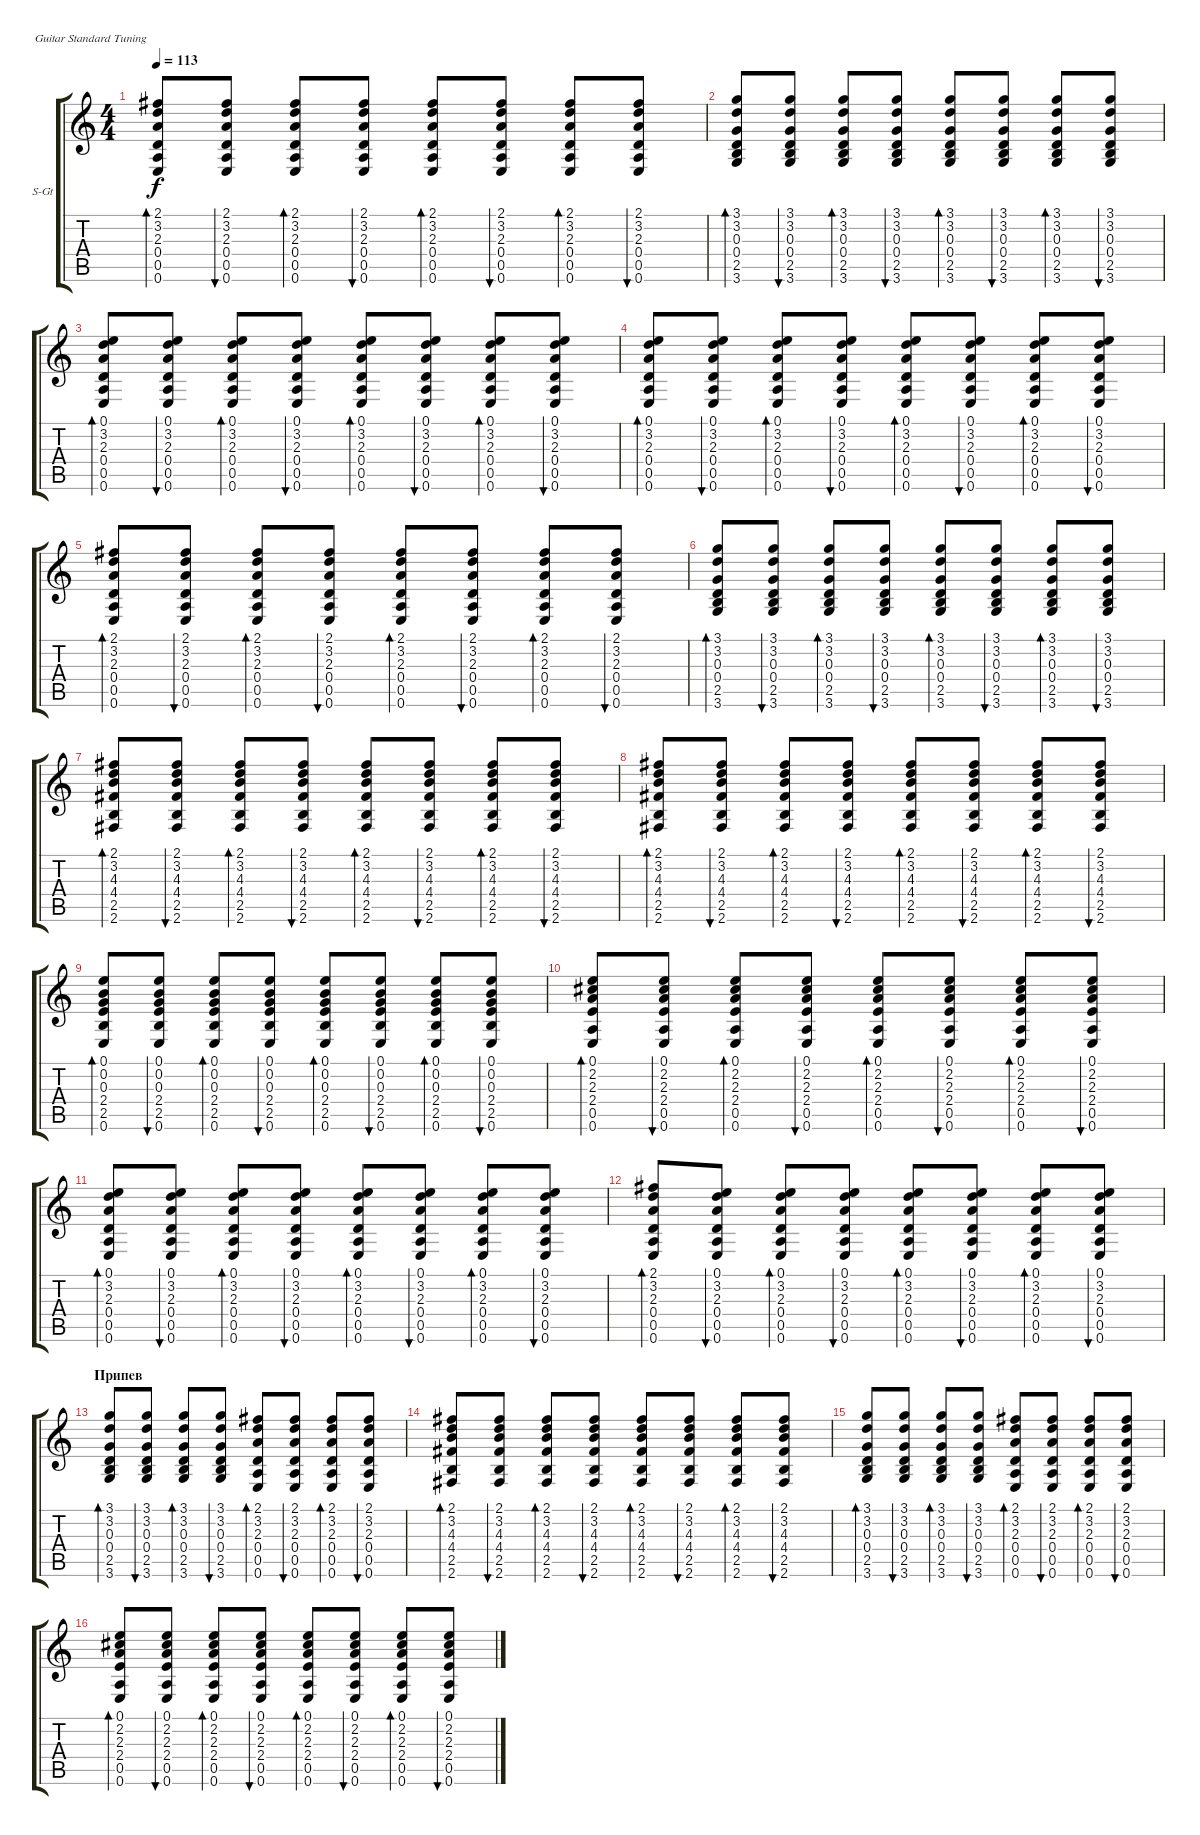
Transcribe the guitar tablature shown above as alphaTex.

\defaultSystemsLayout 4
\bracketExtendMode groupsimilarinstruments
\firstSystemTrackNameOrientation horizontal
\otherSystemsTrackNameOrientation horizontal
\track ("В. Бутусов (гитара)" "S-Gt") {instrument acousticguitarsteel}
\staff {score tabs}
\tuning (E4 B3 G3 D3 A2 E2)
\ts (4 4)
\tempo 113
\clef g2
\ks c
(2.1 3.2 2.3 0.4 0.5 0.6).8{bd 30 dy f} (2.1 3.2 2.3 0.4 0.5 0.6).8{bu 30} (2.1 3.2 2.3 0.4 0.5 0.6).8{bd 30} (2.1 3.2 2.3 0.4 0.5 0.6).8{bu 30} (2.1 3.2 2.3 0.4 0.5 0.6).8{bd 30} (2.1 3.2 2.3 0.4 0.5 0.6).8{bu 30} (2.1 3.2 2.3 0.4 0.5 0.6).8{bd 30} (2.1 3.2 2.3 0.4 0.5 0.6).8{bu 30} |
(3.1 3.2 0.3 0.4 2.5 3.6).8{bd 37} (3.1 3.2 0.3 0.4 2.5 3.6).8{bu 36} (3.1 3.2 0.3 0.4 2.5 3.6).8{bd 37} (3.1 3.2 0.3 0.4 2.5 3.6).8{bu 36} (3.1 3.2 0.3 0.4 2.5 3.6).8{bd 37} (3.1 3.2 0.3 0.4 2.5 3.6).8{bu 36} (3.1 3.2 0.3 0.4 2.5 3.6).8{bd 37} (3.1 3.2 0.3 0.4 2.5 3.6).8{bu 36} |
(0.1 3.2 2.3 0.4 0.5 0.6).8{bd 30} (0.1 3.2 2.3 0.4 0.5 0.6).8{bu 30} (0.1 3.2 2.3 0.4 0.5 0.6).8{bd 30} (0.1 3.2 2.3 0.4 0.5 0.6).8{bu 30} (0.1 3.2 2.3 0.4 0.5 0.6).8{bd 30} (0.1 3.2 2.3 0.4 0.5 0.6).8{bu 30} (0.1 3.2 2.3 0.4 0.5 0.6).8{bd 30} (0.1 3.2 2.3 0.4 0.5 0.6).8{bu 30} |
(0.1 3.2 2.3 0.4 0.5 0.6).8{bd 30} (0.1 3.2 2.3 0.4 0.5 0.6).8{bu 30} (0.1 3.2 2.3 0.4 0.5 0.6).8{bd 30} (0.1 3.2 2.3 0.4 0.5 0.6).8{bu 30} (0.1 3.2 2.3 0.4 0.5 0.6).8{bd 30} (0.1 3.2 2.3 0.4 0.5 0.6).8{bu 30} (0.1 3.2 2.3 0.4 0.5 0.6).8{bd 30} (0.1 3.2 2.3 0.4 0.5 0.6).8{bu 30} |
(2.1 3.2 2.3 0.4 0.5 0.6).8{bd 30} (2.1 3.2 2.3 0.4 0.5 0.6).8{bu 30} (2.1 3.2 2.3 0.4 0.5 0.6).8{bd 30} (2.1 3.2 2.3 0.4 0.5 0.6).8{bu 30} (2.1 3.2 2.3 0.4 0.5 0.6).8{bd 30} (2.1 3.2 2.3 0.4 0.5 0.6).8{bu 30} (2.1 3.2 2.3 0.4 0.5 0.6).8{bd 30} (2.1 3.2 2.3 0.4 0.5 0.6).8{bu 30} |
(3.1 3.2 0.3 0.4 2.5 3.6).8{bd 37} (3.1 3.2 0.3 0.4 2.5 3.6).8{bu 36} (3.1 3.2 0.3 0.4 2.5 3.6).8{bd 37} (3.1 3.2 0.3 0.4 2.5 3.6).8{bu 36} (3.1 3.2 0.3 0.4 2.5 3.6).8{bd 37} (3.1 3.2 0.3 0.4 2.5 3.6).8{bu 36} (3.1 3.2 0.3 0.4 2.5 3.6).8{bd 37} (3.1 3.2 0.3 0.4 2.5 3.6).8{bu 36} |
(2.1 3.2 4.3 4.4 2.5 2.6).8{bd 37} (2.1 3.2 4.3 4.4 2.5 2.6).8{bu 36} (2.1 3.2 4.3 4.4 2.5 2.6).8{bd 37} (2.1 3.2 4.3 4.4 2.5 2.6).8{bu 36} (2.1 3.2 4.3 4.4 2.5 2.6).8{bd 37} (2.1 3.2 4.3 4.4 2.5 2.6).8{bu 36} (2.1 3.2 4.3 4.4 2.5 2.6).8{bd 37} (2.1 3.2 4.3 4.4 2.5 2.6).8{bu 36} |
(2.1 3.2 4.3 4.4 2.5 2.6).8{bd 37} (2.1 3.2 4.3 4.4 2.5 2.6).8{bu 36} (2.1 3.2 4.3 4.4 2.5 2.6).8{bd 37} (2.1 3.2 4.3 4.4 2.5 2.6).8{bu 36} (2.1 3.2 4.3 4.4 2.5 2.6).8{bd 37} (2.1 3.2 4.3 4.4 2.5 2.6).8{bu 36} (2.1 3.2 4.3 4.4 2.5 2.6).8{bd 37} (2.1 3.2 4.3 4.4 2.5 2.6).8{bu 36} |
(0.1 0.2 0.3 2.4 2.5 0.6).8{bd 37} (0.1 0.2 0.3 2.4 2.5 0.6).8{bu 36} (0.1 0.2 0.3 2.4 2.5 0.6).8{bd 37} (0.1 0.2 0.3 2.4 2.5 0.6).8{bu 36} (0.1 0.2 0.3 2.4 2.5 0.6).8{bd 37} (0.1 0.2 0.3 2.4 2.5 0.6).8{bu 36} (0.1 0.2 0.3 2.4 2.5 0.6).8{bd 37} (0.1 0.2 0.3 2.4 2.5 0.6).8{bu 36} |
(0.1 2.2 2.3 2.4 0.5 0.6).8{bd 37} (0.1 2.2 2.3 2.4 0.5 0.6).8{bu 36} (0.1 2.2 2.3 2.4 0.5 0.6).8{bd 37} (0.1 2.2 2.3 2.4 0.5 0.6).8{bu 36} (0.1 2.2 2.3 2.4 0.5 0.6).8{bd 37} (0.1 2.2 2.3 2.4 0.5 0.6).8{bu 36} (0.1 2.2 2.3 2.4 0.5 0.6).8{bd 37} (0.1 2.2 2.3 2.4 0.5 0.6).8{bu 36} |
(0.1 3.2 2.3 0.4 0.5 0.6).8{bd 37} (0.1 3.2 2.3 0.4 0.5 0.6).8{bu 36} (0.1 3.2 2.3 0.4 0.5 0.6).8{bd 37} (0.1 3.2 2.3 0.4 0.5 0.6).8{bu 36} (0.1 3.2 2.3 0.4 0.5 0.6).8{bd 37} (0.1 3.2 2.3 0.4 0.5 0.6).8{bu 36} (0.1 3.2 2.3 0.4 0.5 0.6).8{bd 37} (0.1 3.2 2.3 0.4 0.5 0.6).8{bu 36} |
(2.1 3.2 2.3 0.4 0.5 0.6).8{bd 37} (0.1 3.2 2.3 0.4 0.5 0.6).8{bu 36} (0.1 3.2 2.3 0.4 0.5 0.6).8{bd 37} (0.1 3.2 2.3 0.4 0.5 0.6).8{bu 36} (0.1 3.2 2.3 0.4 0.5 0.6).8{bd 37} (0.1 3.2 2.3 0.4 0.5 0.6).8{bu 36} (0.1 3.2 2.3 0.4 0.5 0.6).8{bd 37} (0.1 3.2 2.3 0.4 0.5 0.6).8{bu 36} |
\section ("" "Припев")
(3.1 3.2 0.3 0.4 2.5 3.6).8{bd 37} (3.1 3.2 0.3 0.4 2.5 3.6).8{bu 36} (3.1 3.2 0.3 0.4 2.5 3.6).8{bd 37} (3.1 3.2 0.3 0.4 2.5 3.6).8{bu 36} (2.1 3.2 2.3 0.4 0.5 0.6).8{bd 37} (2.1 3.2 2.3 0.4 0.5 0.6).8{bu 36} (2.1 3.2 2.3 0.4 0.5 0.6).8{bd 37} (2.1 3.2 2.3 0.4 0.5 0.6).8{bu 36} |
(2.1 3.2 4.3 4.4 2.5 2.6).8{bd 37} (2.1 3.2 4.3 4.4 2.5 2.6).8{bu 36} (2.1 3.2 4.3 4.4 2.5 2.6).8{bd 37} (2.1 3.2 4.3 4.4 2.5 2.6).8{bu 36} (2.1 3.2 4.3 4.4 2.5 2.6).8{bd 37} (2.1 3.2 4.3 4.4 2.5 2.6).8{bu 36} (2.1 3.2 4.3 4.4 2.5 2.6).8{bd 37} (2.1 3.2 4.3 4.4 2.5 2.6).8{bu 36} |
(3.1 3.2 0.3 0.4 2.5 3.6).8{bd 37} (3.1 3.2 0.3 0.4 2.5 3.6).8{bu 36} (3.1 3.2 0.3 0.4 2.5 3.6).8{bd 37} (3.1 3.2 0.3 0.4 2.5 3.6).8{bu 36} (2.1 3.2 2.3 0.4 0.5 0.6).8{bd 37} (2.1 3.2 2.3 0.4 0.5 0.6).8{bu 36} (2.1 3.2 2.3 0.4 0.5 0.6).8{bd 37} (2.1 3.2 2.3 0.4 0.5 0.6).8{bu 36} |
(0.1 2.2 2.3 2.4 0.5 0.6).8{bd 37} (0.1 2.2 2.3 2.4 0.5 0.6).8{bu 36} (0.1 2.2 2.3 2.4 0.5 0.6).8{bd 37} (0.1 2.2 2.3 2.4 0.5 0.6).8{bu 36} (0.1 2.2 2.3 2.4 0.5 0.6).8{bd 37} (0.1 2.2 2.3 2.4 0.5 0.6).8{bu 36} (0.1 2.2 2.3 2.4 0.5 0.6).8{bd 37} (0.1 2.2 2.3 2.4 0.5 0.6).8{bu 36}
